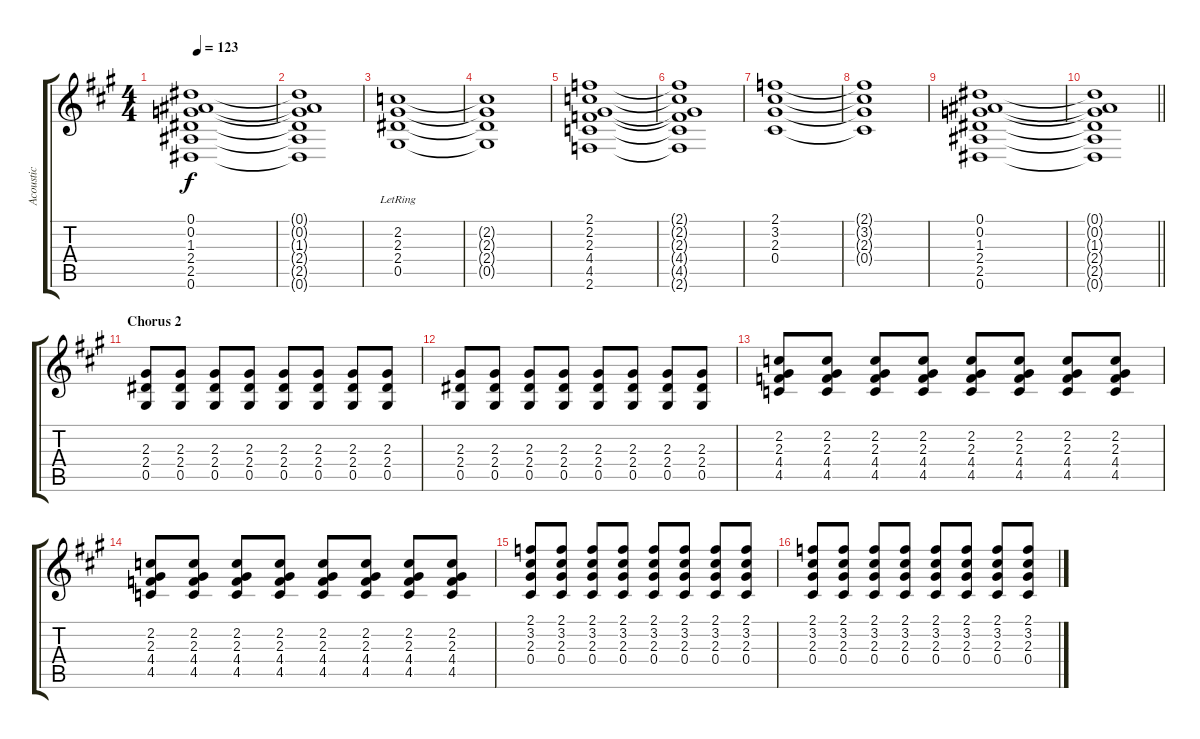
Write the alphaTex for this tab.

\track ("Acoustic" "Acoustic") {instrument acousticguitarsteel}
\staff {score tabs}
\tuning (Eb4 Bb3 Gb3 Db3 Ab2 Eb2) {hide}
\ts (4 4)
\tempo 123
\clef g2
\ks a
(0.1 0.2 1.3 2.4 2.5 0.6).1{dy f} |
(0.1{t} 0.2{t} 1.3{t} 2.4{t} 2.5{t} 0.6{t}).1 |
(2.2 2.3 2.4 0.5{lr}).1 |
(2.2{t} 2.3{t} 2.4{t} 0.5{t}).1 |
(2.1 2.2 2.3 4.4 4.5 2.6).1 |
(2.1{t} 2.2{t} 2.3{t} 4.4{t} 4.5{t} 2.6{t}).1 |
(2.1 3.2 2.3 0.4).1 |
(2.1{t} 3.2{t} 2.3{t} 0.4{t}).1 |
(0.1 0.2 1.3 2.4 2.5 0.6).1 |
\barLineRight lightlight
(0.1{t} 0.2{t} 1.3{t} 2.4{t} 2.5{t} 0.6{t}).1 |
\section ("" "Chorus 2")
(2.3 2.4 0.5).8 (2.3 2.4 0.5).8 (2.3 2.4 0.5).8 (2.3 2.4 0.5).8 (2.3 2.4 0.5).8 (2.3 2.4 0.5).8 (2.3 2.4 0.5).8 (2.3 2.4 0.5).8 |
(2.3 2.4 0.5).8 (2.3 2.4 0.5).8 (2.3 2.4 0.5).8 (2.3 2.4 0.5).8 (2.3 2.4 0.5).8 (2.3 2.4 0.5).8 (2.3 2.4 0.5).8 (2.3 2.4 0.5).8 |
(2.2 2.3 4.4 4.5).8 (2.2 2.3 4.4 4.5).8 (2.2 2.3 4.4 4.5).8 (2.2 2.3 4.4 4.5).8 (2.2 2.3 4.4 4.5).8 (2.2 2.3 4.4 4.5).8 (2.2 2.3 4.4 4.5).8 (2.2 2.3 4.4 4.5).8 |
(2.2 2.3 4.4 4.5).8 (2.2 2.3 4.4 4.5).8 (2.2 2.3 4.4 4.5).8 (2.2 2.3 4.4 4.5).8 (2.2 2.3 4.4 4.5).8 (2.2 2.3 4.4 4.5).8 (2.2 2.3 4.4 4.5).8 (2.2 2.3 4.4 4.5).8 |
(2.1 3.2 2.3 0.4).8 (2.1 3.2 2.3 0.4).8 (2.1 3.2 2.3 0.4).8 (2.1 3.2 2.3 0.4).8 (2.1 3.2 2.3 0.4).8 (2.1 3.2 2.3 0.4).8 (2.1 3.2 2.3 0.4).8 (2.1 3.2 2.3 0.4).8 |
(2.1 3.2 2.3 0.4).8 (2.1 3.2 2.3 0.4).8 (2.1 3.2 2.3 0.4).8 (2.1 3.2 2.3 0.4).8 (2.1 3.2 2.3 0.4).8 (2.1 3.2 2.3 0.4).8 (2.1 3.2 2.3 0.4).8 (2.1 3.2 2.3 0.4).8
